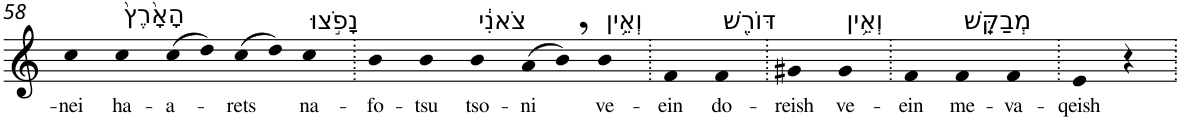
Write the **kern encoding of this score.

**kern	**text
*part1	*part1
*staff1	*staff1
*I"Piano	*
*I'Pno	*
!!LO:PB:g=z
*clefG2	*
*k[]	*
=58	=58
!	!LO:LY:b
4cc	-nei
!LO:TX:a:t=הָאָ֙רֶץ֙	!
!	!LO:LY:b
4cc	ha-
!	!LO:LY:b
(>8cc	-a-
8dd)	.
!	!LO:LY:b
(>8cc	-rets
8dd)	.
!LO:TX:a:t=נָפֹ֣צוּ	!
!	!LO:LY:b
4cc	na-
=59.	=59.
!	!LO:LY:b
4b	-fo-
!	!LO:LY:b
4b	-tsu
!LO:TX:a:t=צֹאנִ֔י	!
!	!LO:LY:b
4b	tso-
!	!LO:LY:b
(>8a	-ni
8b,)	.
!LO:TX:a:t=וְאֵ֥ין	!
!	!LO:LY:b
4b	ve-
=60.	=60.
!	!LO:LY:b
4f	-ein
!LO:TX:a:t=דּוֹרֵ֖שׁ	!
!	!LO:LY:b
4f	do-
=61.	=61.
!	!LO:LY:b
4g#X	-reish
!LO:TX:a:t=וְאֵ֥ין	!
!	!LO:LY:b
4g#	ve-
=62.	=62.
!	!LO:LY:b
4f	-ein
!LO:TX:a:t=מְבַקֵּֽשׁ	!
!	!LO:LY:b
4f	me-
!	!LO:LY:b
4f	-va-
=63.	=63.
!	!LO:LY:b
4e	-qeish
4r	.
=.	=.
*-	*-
